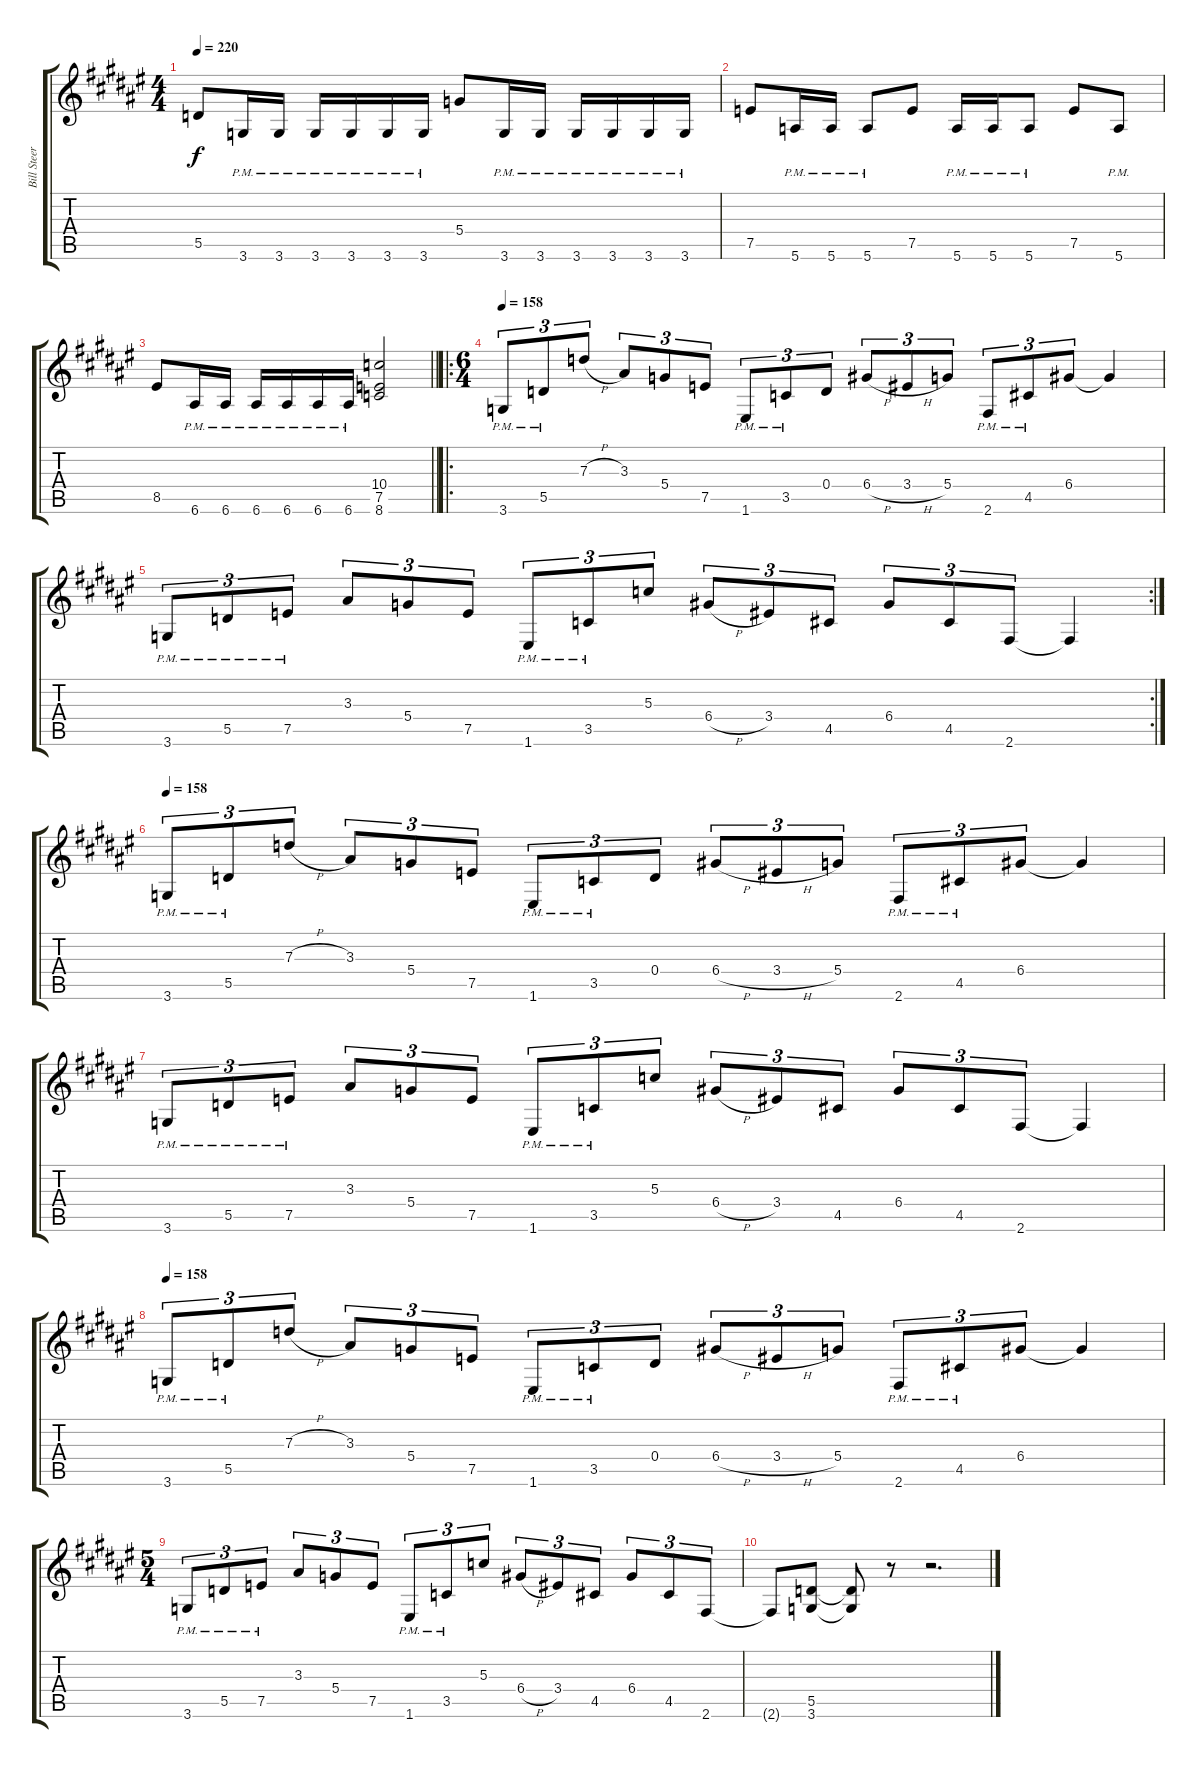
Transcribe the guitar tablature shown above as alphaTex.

\track ("Bill Steer" "Bill Steer") {instrument distortionguitar}
\staff {score tabs}
\tuning (E4 B3 G3 D3 A2 E2) {hide}
\ts (4 4)
\tempo 220
\clef g2
\ks f#
5.5.8{dy f} 3.6{pm}.16 3.6{pm}.16 3.6{pm}.16 3.6{pm}.16 3.6{pm}.16 3.6{pm}.16 5.4.8 3.6{pm}.16 3.6{pm}.16 3.6{pm}.16 3.6{pm}.16 3.6{pm}.16 3.6{pm}.16 |
7.5.8 5.6{pm}.16 5.6{pm}.16 5.6{pm}.8 7.5.8 5.6{pm}.16 5.6{pm}.16 5.6{pm}.8 7.5.8 5.6{pm}.8 |
\barLineRight lightlight
8.5.8 6.6{pm}.16 6.6{pm}.16 6.6{pm}.16 6.6{pm}.16 6.6{pm}.16 6.6{pm}.16 (10.4 7.5 8.6).2 |
\ro
\ts (6 4)
\tempo 158
3.6{pm}.8{tu (3 2) volume 13 beam Up} 5.5{pm}.8{tu (3 2) beam Up} 7.3{h}.8{tu (3 2) beam Up} 3.3.8{tu (3 2) beam Up} 5.4.8{tu (3 2) beam Up} 7.5.8{tu (3 2) beam Up} 1.6{pm}.8{tu (3 2) beam Up} 3.5{pm}.8{tu (3 2) beam Up} 0.4.8{tu (3 2) beam Up} 6.4{h}.8{tu (3 2)} 3.4{h}.8{tu (3 2)} 5.4.8{tu (3 2)} 2.6{pm}.8{tu (3 2)} 4.5{pm}.8{tu (3 2)} 6.4.8{tu (3 2)} 6.4{t}.4 |
\rc 2
3.6{pm}.8{tu (3 2)} 5.5{pm}.8{tu (3 2)} 7.5{pm}.8{tu (3 2)} 3.3.8{tu (3 2)} 5.4.8{tu (3 2)} 7.5.8{tu (3 2)} 1.6{pm}.8{tu (3 2)} 3.5{pm}.8{tu (3 2)} 5.3.8{tu (3 2)} 6.4{h}.8{tu (3 2)} 3.4.8{tu (3 2)} 4.5.8{tu (3 2)} 6.4.8{tu (3 2)} 4.5.8{tu (3 2)} 2.6.8{tu (3 2)} 2.6{t}.4 |
\tempo 158
3.6{pm}.8{tu (3 2) volume 13 beam Up} 5.5{pm}.8{tu (3 2) beam Up} 7.3{h}.8{tu (3 2) beam Up} 3.3.8{tu (3 2) beam Up} 5.4.8{tu (3 2) beam Up} 7.5.8{tu (3 2) beam Up} 1.6{pm}.8{tu (3 2) beam Up} 3.5{pm}.8{tu (3 2) beam Up} 0.4.8{tu (3 2) beam Up} 6.4{h}.8{tu (3 2)} 3.4{h}.8{tu (3 2)} 5.4.8{tu (3 2)} 2.6{pm}.8{tu (3 2)} 4.5{pm}.8{tu (3 2)} 6.4.8{tu (3 2)} 6.4{t}.4 |
3.6{pm}.8{tu (3 2)} 5.5{pm}.8{tu (3 2)} 7.5{pm}.8{tu (3 2)} 3.3.8{tu (3 2)} 5.4.8{tu (3 2)} 7.5.8{tu (3 2)} 1.6{pm}.8{tu (3 2)} 3.5{pm}.8{tu (3 2)} 5.3.8{tu (3 2)} 6.4{h}.8{tu (3 2)} 3.4.8{tu (3 2)} 4.5.8{tu (3 2)} 6.4.8{tu (3 2)} 4.5.8{tu (3 2)} 2.6.8{tu (3 2)} 2.6{t}.4 |
\tempo 158
3.6{pm}.8{tu (3 2) volume 13 beam Up} 5.5{pm}.8{tu (3 2) beam Up} 7.3{h}.8{tu (3 2) beam Up} 3.3.8{tu (3 2) beam Up} 5.4.8{tu (3 2) beam Up} 7.5.8{tu (3 2) beam Up} 1.6{pm}.8{tu (3 2) beam Up} 3.5{pm}.8{tu (3 2) beam Up} 0.4.8{tu (3 2) beam Up} 6.4{h}.8{tu (3 2)} 3.4{h}.8{tu (3 2)} 5.4.8{tu (3 2)} 2.6{pm}.8{tu (3 2)} 4.5{pm}.8{tu (3 2)} 6.4.8{tu (3 2)} 6.4{t}.4 |
\ts (5 4)
3.6{pm}.8{tu (3 2)} 5.5{pm}.8{tu (3 2)} 7.5{pm}.8{tu (3 2)} 3.3.8{tu (3 2)} 5.4.8{tu (3 2)} 7.5.8{tu (3 2)} 1.6{pm}.8{tu (3 2)} 3.5{pm}.8{tu (3 2)} 5.3.8{tu (3 2)} 6.4{h}.8{tu (3 2)} 3.4.8{tu (3 2)} 4.5.8{tu (3 2)} 6.4.8{tu (3 2)} 4.5.8{tu (3 2)} 2.6.8{tu (3 2)} |
2.6{t}.8 (5.5 3.6).8 (5.5{t} 3.6{t}).8 r.8 r.2{d}
